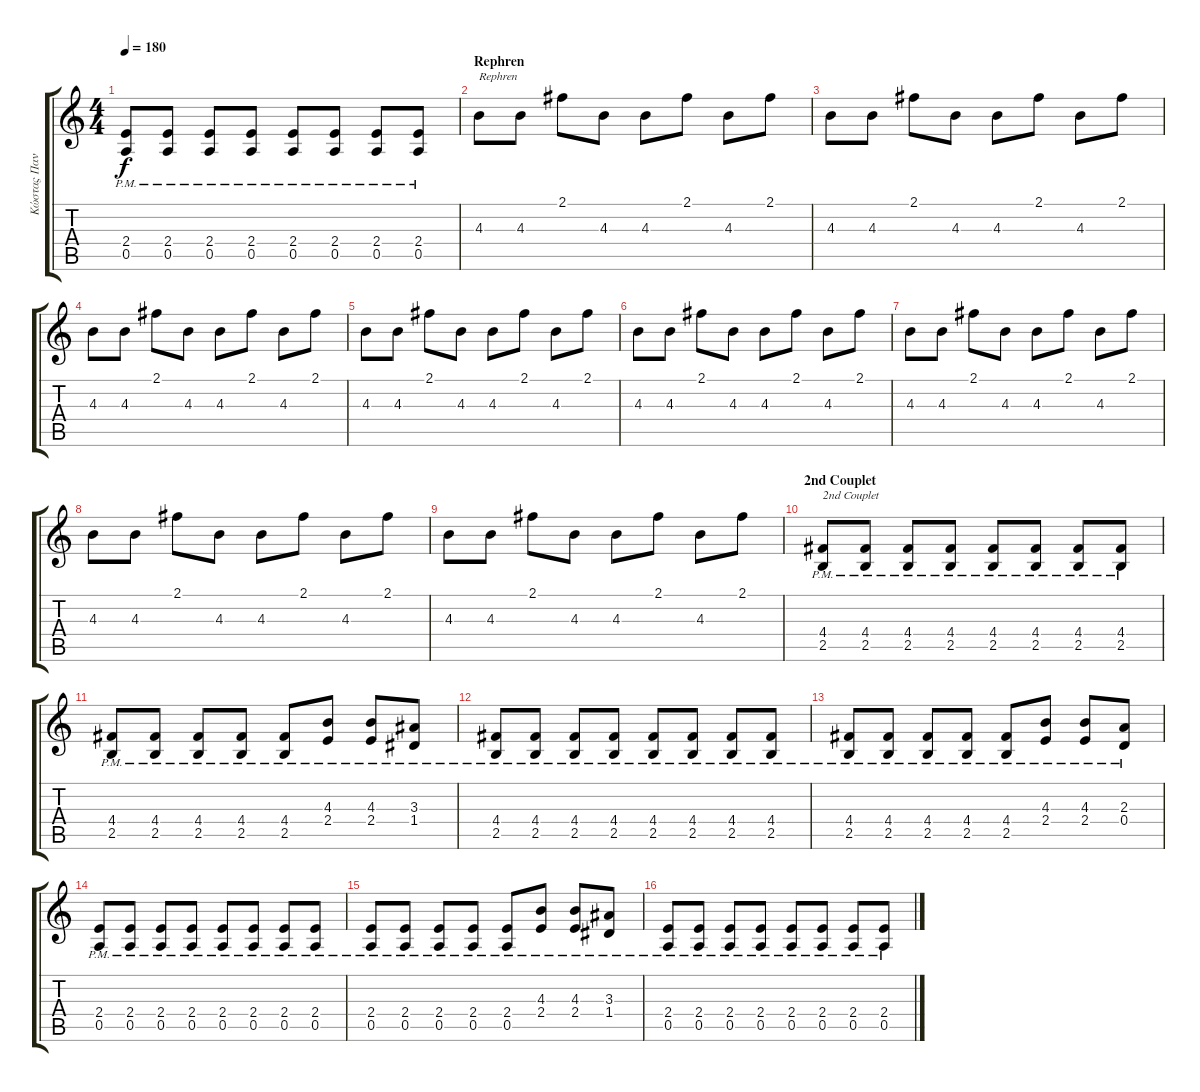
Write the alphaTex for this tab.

\track ("Κώστας Παντέλης (Kostas pantelis)" "Κώστας Παν") {instrument overdrivenguitar}
\staff {score tabs}
\tuning (E4 B3 G3 D3 A2 E2) {hide}
\ts (4 4)
\tempo 180
\clef g2
\ks c
(2.4{pm} 0.5).8{dy f} (2.4{pm} 0.5).8 (2.4{pm} 0.5).8 (2.4{pm} 0.5).8 (2.4{pm} 0.5).8 (2.4{pm} 0.5).8 (2.4{pm} 0.5).8 (2.4{pm} 0.5).8 |
\section ("" "Rephren")
4.3.8{txt "Rephren"} 4.3.8 2.1.8 4.3.8 4.3.8 2.1.8 4.3.8 2.1.8 |
4.3.8 4.3.8 2.1.8 4.3.8 4.3.8 2.1.8 4.3.8 2.1.8 |
4.3.8 4.3.8 2.1.8 4.3.8 4.3.8 2.1.8 4.3.8 2.1.8 |
4.3.8 4.3.8 2.1.8 4.3.8 4.3.8 2.1.8 4.3.8 2.1.8 |
4.3.8 4.3.8 2.1.8 4.3.8 4.3.8 2.1.8 4.3.8 2.1.8 |
4.3.8 4.3.8 2.1.8 4.3.8 4.3.8 2.1.8 4.3.8 2.1.8 |
4.3.8 4.3.8 2.1.8 4.3.8 4.3.8 2.1.8 4.3.8 2.1.8 |
4.3.8 4.3.8 2.1.8 4.3.8 4.3.8 2.1.8 4.3.8 2.1.8 |
\section ("" "2nd Couplet")
(4.4{pm} 2.5).8{txt "2nd Couplet"} (4.4{pm} 2.5).8 (4.4{pm} 2.5).8 (4.4{pm} 2.5).8 (4.4{pm} 2.5).8 (4.4{pm} 2.5).8 (4.4{pm} 2.5).8 (4.4{pm} 2.5).8 |
(4.4{pm} 2.5).8 (4.4{pm} 2.5).8 (4.4{pm} 2.5).8 (4.4{pm} 2.5).8 (4.4{pm} 2.5).8 (4.3 2.4{pm}).8 (4.3 2.4{pm}).8 (3.3 1.4{pm}).8 |
(4.4{pm} 2.5).8 (4.4{pm} 2.5).8 (4.4{pm} 2.5).8 (4.4{pm} 2.5).8 (4.4{pm} 2.5).8 (4.4{pm} 2.5).8 (4.4{pm} 2.5).8 (4.4{pm} 2.5).8 |
(4.4{pm} 2.5).8 (4.4{pm} 2.5).8 (4.4{pm} 2.5).8 (4.4{pm} 2.5).8 (4.4{pm} 2.5).8 (4.3 2.4{pm}).8 (4.3 2.4{pm}).8 (2.3 0.4{pm}).8 |
(2.4{pm} 0.5).8 (2.4{pm} 0.5).8 (2.4{pm} 0.5).8 (2.4{pm} 0.5).8 (2.4{pm} 0.5).8 (2.4{pm} 0.5).8 (2.4{pm} 0.5).8 (2.4{pm} 0.5).8 |
(2.4{pm} 0.5).8 (2.4{pm} 0.5).8 (2.4{pm} 0.5).8 (2.4{pm} 0.5).8 (2.4{pm} 0.5).8 (4.3 2.4{pm}).8 (4.3 2.4{pm}).8 (3.3 1.4{pm}).8 |
(2.4{pm} 0.5).8 (2.4{pm} 0.5).8 (2.4{pm} 0.5).8 (2.4{pm} 0.5).8 (2.4{pm} 0.5).8 (2.4{pm} 0.5).8 (2.4{pm} 0.5).8 (2.4{pm} 0.5).8
